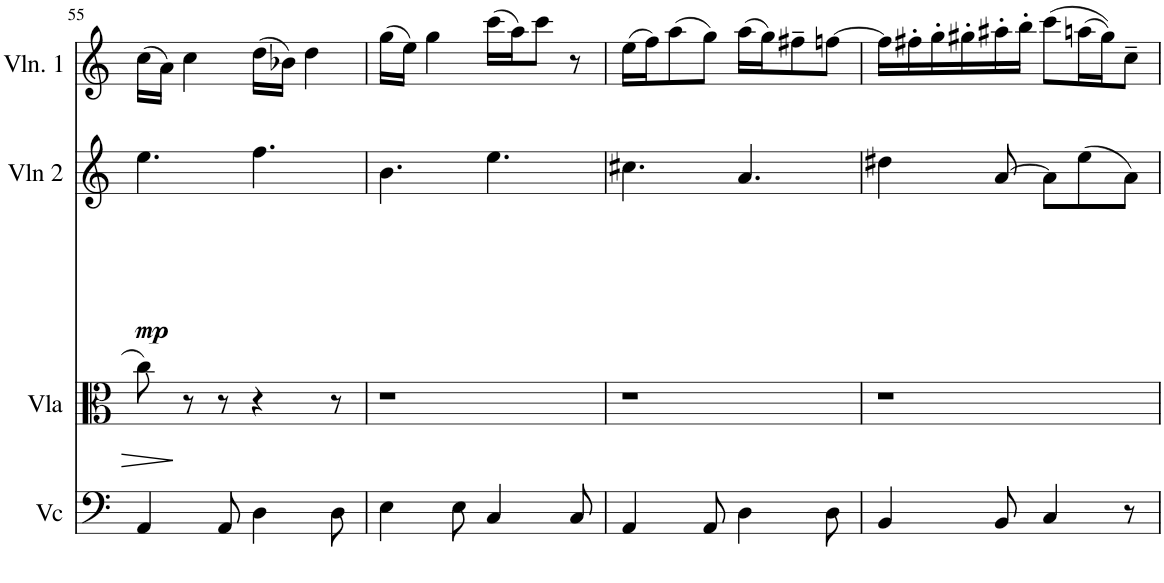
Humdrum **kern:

**kern	**kern	**kern	**dynam	**kern
*part4	*part3	*part2	*part2	*part1
*staff4	*staff3	*staff2	*staff2	*staff1
*I"Cello	*I"Viola	*I"Violin 2	*	*I"Violin 1
*	*I'Vla	*I'Vln 2	*	*I'Vln. 1
!!LO:PB:g=z
*clefF4	*clefC3	*clefG2	*	*clefG2
*k[]	*k[]	*k[]	*	*k[]
*M6/8	*M6/8	*M6/8	*	*M6/8
=55	=55	=55	=55	=55
!	!	!	!LO:DY:b	!
4AA/	8cc\	4.ee\	mp	(16cc\LL
.	.	.	.	16a\JJ)
.	8r	.	.	4cc\
8AA/	8r	.	.	.
4D\	4r	4.ff\	.	(16dd\LL
.	.	.	.	16b-X\JJ)
.	.	.	.	4dd\
8D\	8r	.	.	.
=56	=56	=56	=56	=56
4E\	2.r	4.b\	.	(16gg\LL
.	.	.	.	16ee\JJ)
.	.	.	.	4gg\
8E\	.	.	.	.
4C/	.	4.ee\	.	(16ccc\LL
.	.	.	.	16aa\J)
.	.	.	.	8ccc\J
8C/	.	.	.	8r
=57	=57	=57	=57	=57
4AA/	2.r	4.cc#X\	.	(16ee\LL
.	.	.	.	16ff\J)
.	.	.	.	(8aa\
8AA/	.	.	.	8gg\J)
4D\	.	4.a/	.	(16aa\LL
.	.	.	.	16gg\J)
.	.	.	.	8ff#X~\
8D\	.	.	.	[8ffn\J
=58	=58	=58	=58	=58
4BB/	2.r	4dd#X\	.	16ff\LL]
.	.	.	.	16ff#X'\
.	.	.	.	16gg'\
.	.	.	.	16gg#X'\
8BB/	.	[8a/	.	16aa#X'\
.	.	.	.	16bb'\JJ
4C/	.	8a\L]	.	(8ccc\L
.	.	(8ee\	.	(16aan\L
.	.	.	.	16gg#\J))
8r	.	8a\J)	.	8cc~\J
=	=	=	=	=
*-	*-	*-	*-	*-
